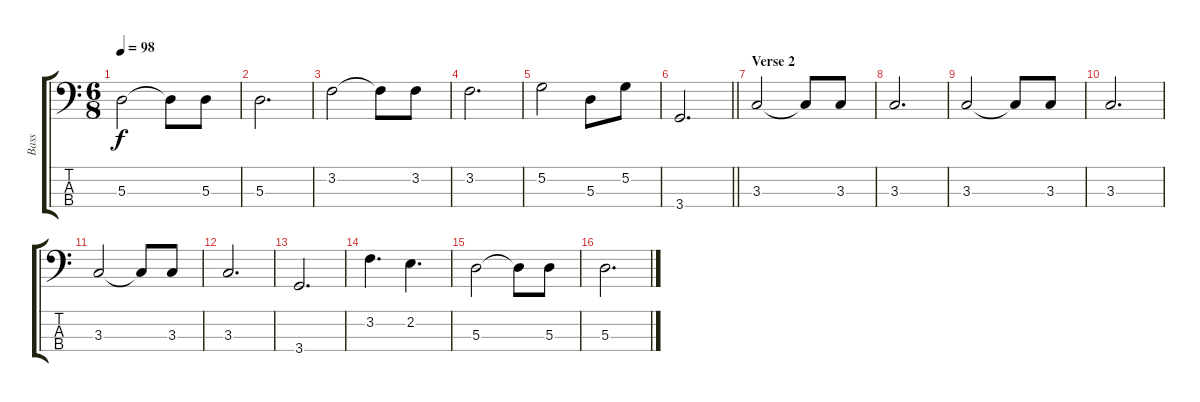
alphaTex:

\track ("Bass" "Bass") {instrument electricbassfinger}
\staff {score tabs}
\tuning (G2 D2 A1 E1) {hide}
\ts (6 8)
\tempo 98
\clef f4
\ks c
5.3.2{dy f} 5.3{t}.8 5.3.8 |
5.3.2{d} |
3.2.2 3.2{t}.8 3.2.8 |
3.2.2{d} |
5.2.2 5.3.8 5.2.8 |
\barLineRight lightlight
3.4.2{d} |
\section ("" "Verse 2")
3.3.2 3.3{t}.8 3.3.8 |
3.3.2{d} |
3.3.2 3.3{t}.8 3.3.8 |
3.3.2{d} |
3.3.2 3.3{t}.8 3.3.8 |
3.3.2{d} |
3.4.2{d} |
3.2.4{d} 2.2.4{d} |
5.3.2 5.3{t}.8 5.3.8 |
5.3.2{d}
